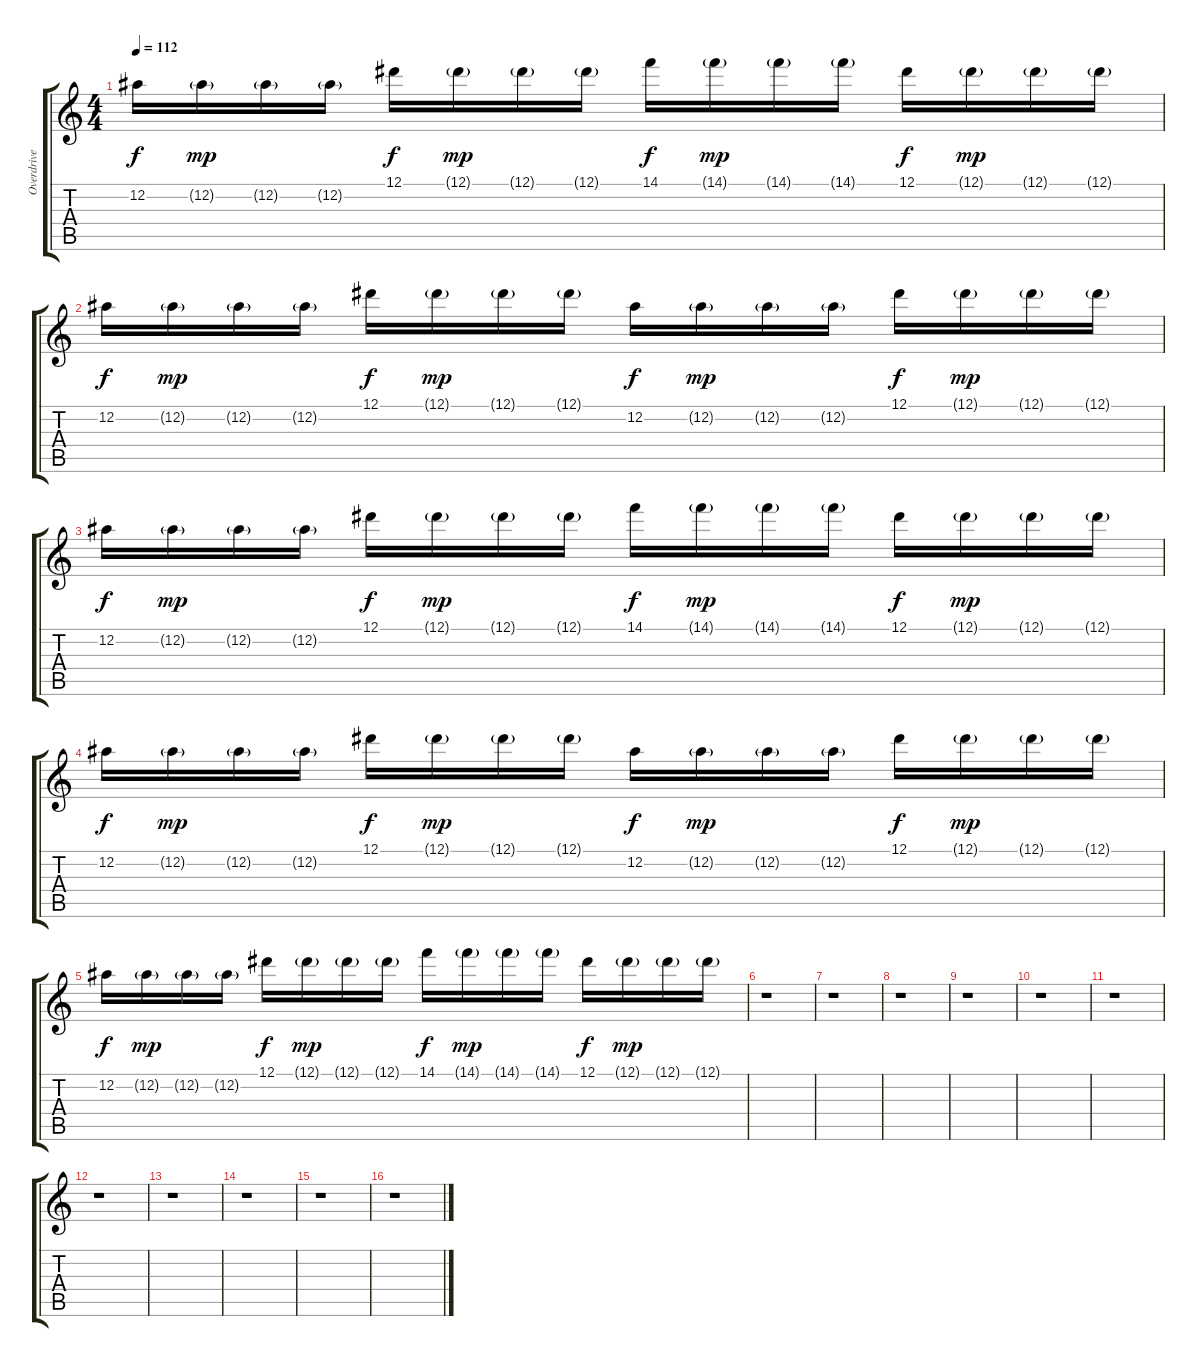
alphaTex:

\track ("Overdrive Guitar 2" "Overdrive ") {instrument overdrivenguitar}
\staff {score tabs}
\tuning (Eb4 Bb3 Gb3 Db3 Ab2 Eb2) {hide}
\ts (4 4)
\tempo 112
\clef g2
\ks c
12.2.16{dy f} 12.2{g}.16{dy mp} 12.2{g}.16 12.2{g}.16 12.1.16{dy f} 12.1{g}.16{dy mp} 12.1{g}.16 12.1{g}.16 14.1.16{dy f} 14.1{g}.16{dy mp} 14.1{g}.16 14.1{g}.16 12.1.16{dy f} 12.1{g}.16{dy mp} 12.1{g}.16 12.1{g}.16 |
12.2.16{dy f} 12.2{g}.16{dy mp} 12.2{g}.16 12.2{g}.16 12.1.16{dy f} 12.1{g}.16{dy mp} 12.1{g}.16 12.1{g}.16 12.2.16{dy f} 12.2{g}.16{dy mp} 12.2{g}.16 12.2{g}.16 12.1.16{dy f} 12.1{g}.16{dy mp} 12.1{g}.16 12.1{g}.16 |
12.2.16{dy f} 12.2{g}.16{dy mp} 12.2{g}.16 12.2{g}.16 12.1.16{dy f} 12.1{g}.16{dy mp} 12.1{g}.16 12.1{g}.16 14.1.16{dy f} 14.1{g}.16{dy mp} 14.1{g}.16 14.1{g}.16 12.1.16{dy f} 12.1{g}.16{dy mp} 12.1{g}.16 12.1{g}.16 |
12.2.16{dy f} 12.2{g}.16{dy mp} 12.2{g}.16 12.2{g}.16 12.1.16{dy f} 12.1{g}.16{dy mp} 12.1{g}.16 12.1{g}.16 12.2.16{dy f} 12.2{g}.16{dy mp} 12.2{g}.16 12.2{g}.16 12.1.16{dy f} 12.1{g}.16{dy mp} 12.1{g}.16 12.1{g}.16 |
12.2.16{dy f} 12.2{g}.16{dy mp} 12.2{g}.16 12.2{g}.16 12.1.16{dy f} 12.1{g}.16{dy mp} 12.1{g}.16 12.1{g}.16 14.1.16{dy f} 14.1{g}.16{dy mp} 14.1{g}.16 14.1{g}.16 12.1.16{dy f} 12.1{g}.16{dy mp} 12.1{g}.16 12.1{g}.16 |
r.1 |
r.1 |
r.1 |
r.1 |
r.1 |
r.1 |
r.1 |
r.1 |
r.1 |
r.1 |
r.1
